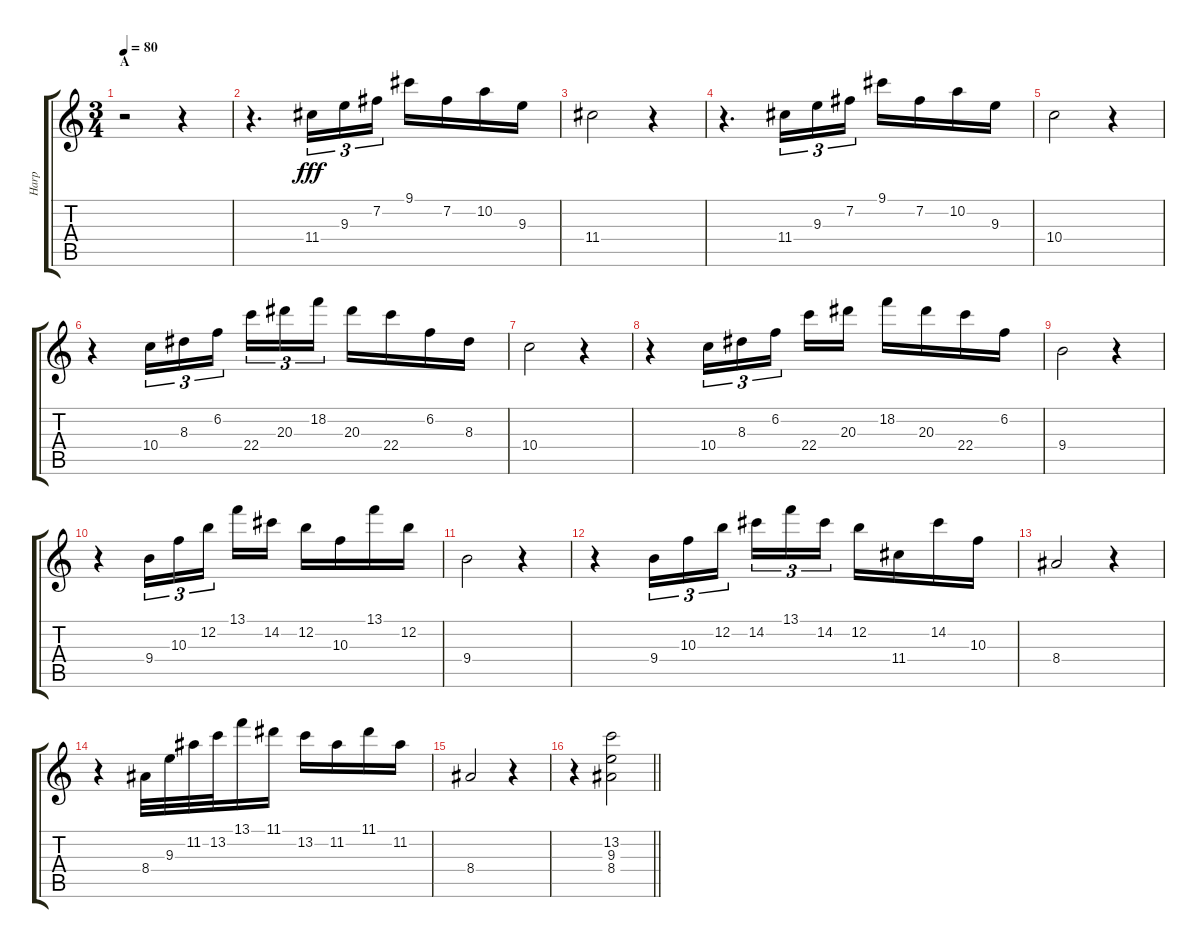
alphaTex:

\track ("Harp" "Harp") {instrument orchestralharp}
\staff {score tabs}
\tuning (E5 B4 G4 D4 A3 E3) {hide}
\ts (3 4)
\section ("" "A")
\tempo 80
\clef g2
\ks c
r.2{dy fff instrument orchestralharp} r.4 |
r.4{d} 11.4.16{tu (3 2)} 9.3.16{tu (3 2)} 7.2.16{tu (3 2)} 9.1.16 7.2.16 10.2.16 9.3.16 |
11.4.2 r.4 |
r.4{d} 11.4.16{tu (3 2)} 9.3.16{tu (3 2)} 7.2.16{tu (3 2)} 9.1.16 7.2.16 10.2.16 9.3.16 |
10.4.2 r.4 |
r.4 10.4.16{tu (3 2)} 8.3.16{tu (3 2)} 6.2.16{tu (3 2)} 22.4.16{tu (3 2)} 20.3.16{tu (3 2)} 18.2.16{tu (3 2)} 20.3.16 22.4.16 6.2.16 8.3.16 |
10.4.2 r.4 |
r.4 10.4.16{tu (3 2)} 8.3.16{tu (3 2)} 6.2.16{tu (3 2)} 22.4.16 20.3.16 18.2.16 20.3.16 22.4.16 6.2.16 |
9.4.2 r.4 |
r.4 9.4.16{tu (3 2)} 10.3.16{tu (3 2)} 12.2.16{tu (3 2)} 13.1.16 14.2.16 12.2.16 10.3.16 13.1.16 12.2.16 |
9.4.2 r.4 |
r.4 9.4.16{tu (3 2)} 10.3.16{tu (3 2)} 12.2.16{tu (3 2)} 14.2.16{tu (3 2)} 13.1.16{tu (3 2)} 14.2.16{tu (3 2)} 12.2.16 11.4.16 14.2.16 10.3.16 |
8.4.2 r.4 |
r.4 8.4.32 9.3.32 11.2.32 13.2.32 13.1.16 11.1.16 13.2.16 11.2.16 11.1.16 11.2.16 |
8.4.2 r.4 |
\barLineRight lightlight
r.4 (13.2 9.3 8.4).2
